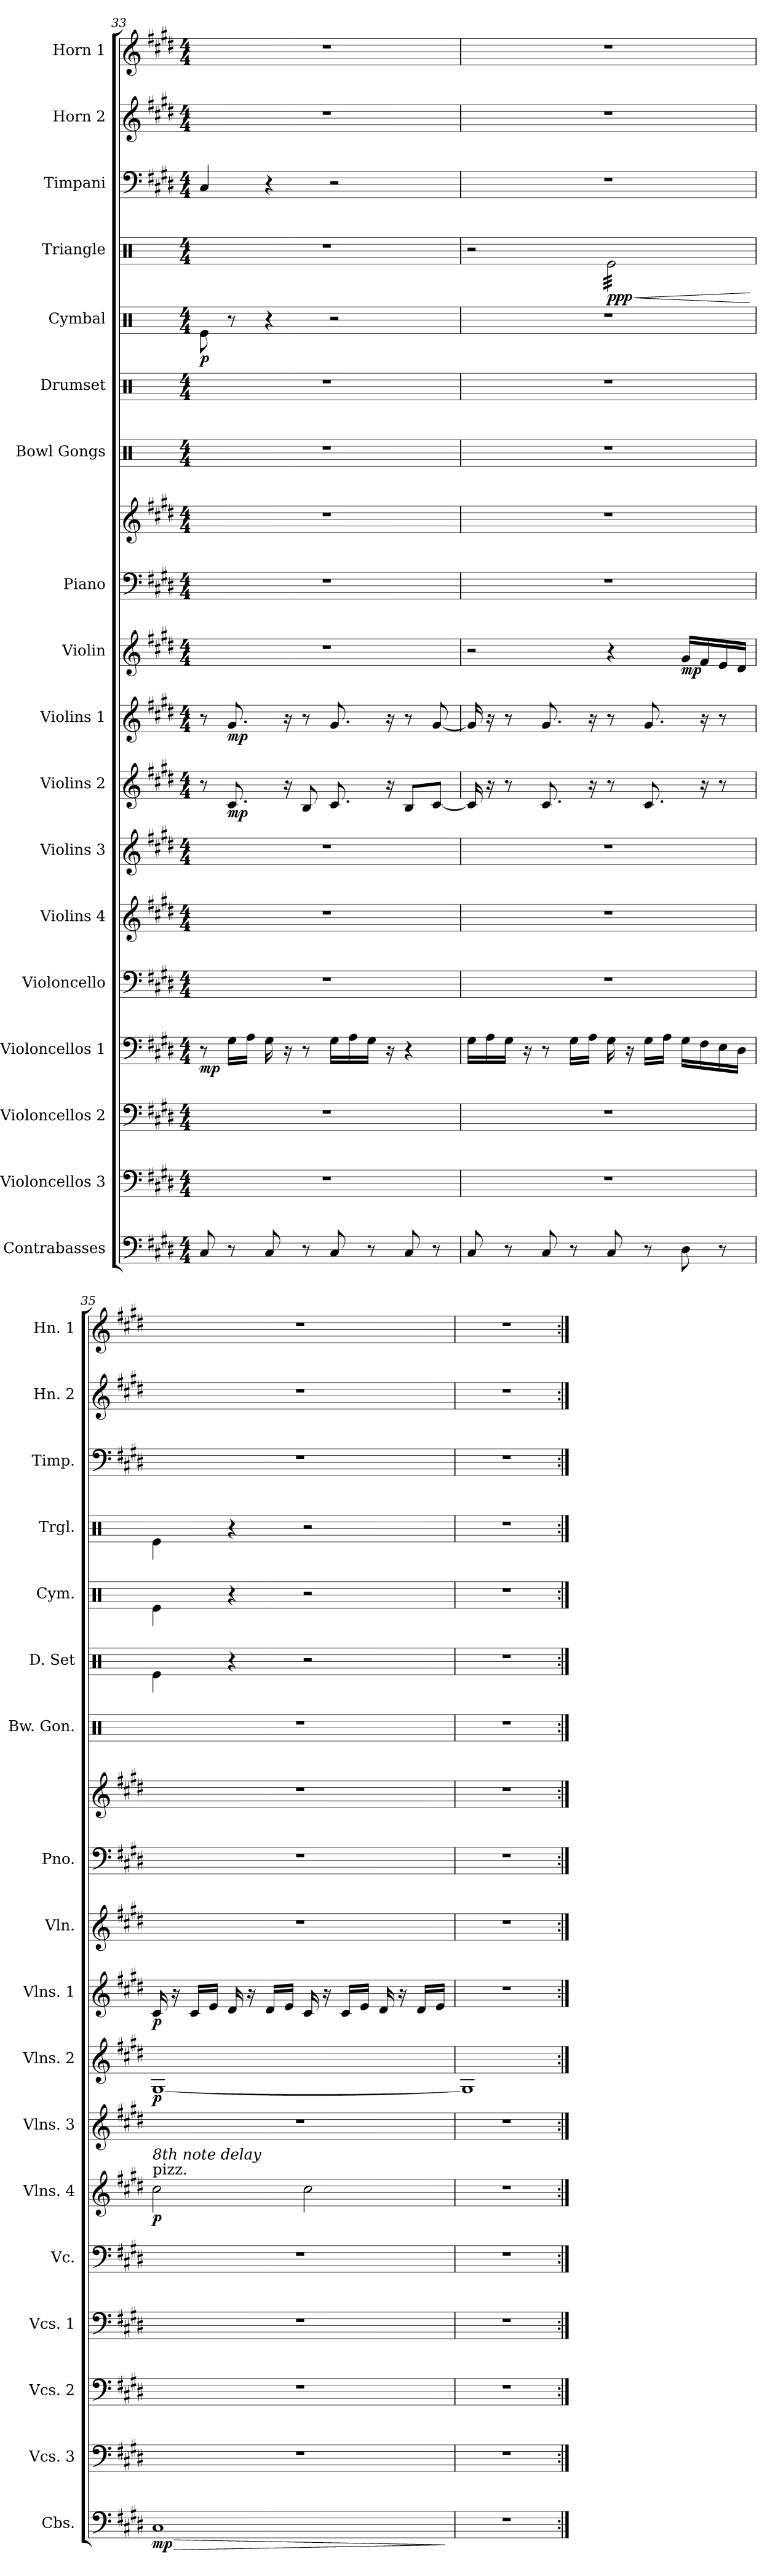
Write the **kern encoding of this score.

**kern	**dynam	**kern	**kern	**kern	**dynam	**kern	**kern	**dynam	**kern	**kern	**dynam	**kern	**dynam	**kern	**dynam	**kern	**kern	**kern	**kern	**kern	**dynam	**kern	**dynam	**kern	**kern	**kern
*part18	*part18	*part17	*part16	*part15	*part15	*part14	*part13	*part13	*part12	*part11	*part11	*part10	*part10	*part9	*part9	*part8	*part8	*part7	*part6	*part5	*part5	*part4	*part4	*part3	*part2	*part1
*staff19	*staff19	*staff18	*staff17	*staff16	*staff16	*staff15	*staff14	*staff14	*staff13	*staff12	*staff12	*staff11	*staff11	*staff10	*staff10	*staff9	*staff8	*staff7	*staff6	*staff5	*staff5	*staff4	*staff4	*staff3	*staff2	*staff1
*I"Contrabasses	*	*I"Violoncellos 3	*I"Violoncellos 2	*I"Violoncellos 1	*	*I"Violoncello	*I"Violins 4	*	*I"Violins 3	*I"Violins 2	*	*I"Violins 1	*	*I"Violin	*	*I"Piano	*	*I"Bowl Gongs	*I"Drumset	*I"Cymbal	*	*I"Triangle	*	*I"Timpani	*I"Horn 2	*I"Horn 1
*I'Cbs.	*	*I'Vcs. 3	*I'Vcs. 2	*I'Vcs. 1	*	*I'Vc.	*I'Vlns. 4	*	*I'Vlns. 3	*I'Vlns. 2	*	*I'Vlns. 1	*	*I'Vln.	*	*I'Pno.	*	*I'Bw. Gon.	*I'D. Set	*I'Cym.	*	*I'Trgl.	*	*I'Timp.	*I'Hn. 2	*I'Hn. 1
!!LO:PB:g=z
*clefF4	*	*clefF4	*clefF4	*clefF4	*	*clefF4	*clefG2	*	*clefG2	*clefG2	*	*clefG2	*	*clefG2	*	*clefF4	*clefG2	*clefX	*clefX	*clefX	*	*clefX	*	*clefF4	*clefG2	*clefG2
*ITrd7c12	*	*	*	*	*	*	*	*	*	*	*	*	*	*	*	*	*	*	*	*	*	*	*	*	*ITrd4c7	*ITrd4c7
*k[f#c#g#d#]	*	*k[f#c#g#d#]	*k[f#c#g#d#]	*k[f#c#g#d#]	*	*k[f#c#g#d#]	*k[f#c#g#d#]	*	*k[f#c#g#d#]	*k[f#c#g#d#]	*	*k[f#c#g#d#]	*	*k[f#c#g#d#]	*	*k[f#c#g#d#]	*k[f#c#g#d#]	*k[]	*k[]	*k[]	*	*k[]	*	*k[f#c#g#d#]	*k[f#c#g#]	*k[f#c#g#]
*M4/4	*	*M4/4	*M4/4	*M4/4	*	*M4/4	*M4/4	*	*M4/4	*M4/4	*	*M4/4	*	*M4/4	*	*M4/4	*M4/4	*M4/4	*M4/4	*M4/4	*	*M4/4	*	*M4/4	*M4/4	*M4/4
=33	=33	=33	=33	=33	=33	=33	=33	=33	=33	=33	=33	=33	=33	=33	=33	=33	=33	=33	=33	=33	=33	=33	=33	=33	=33	=33
!	!	!	!	!	!LO:DY:b	!	!	!	!	!	!	!	!	!	!	!	!	!	!	!	!LO:DY:b	!	!	!	!	!
8CC#/	.	1r	1r	8r	mp	1r	1r	.	1r	8r	.	8r	.	1r	.	1r	1r	1r	1r	8Re\	p	1r	.	4C#/	1r	1r
!	!	!	!	!	!	!	!	!	!	!	!LO:DY:b	!	!LO:DY:b	!	!	!	!	!	!	!	!	!	!	!	!	!
8r	.	.	.	16G#\LL	.	.	.	.	.	8.c#/	mp	8.g#/	mp	.	.	.	.	.	.	8r	.	.	.	.	.	.
.	.	.	.	16A\JJ	.	.	.	.	.	.	.	.	.	.	.	.	.	.	.	.	.	.	.	.	.	.
8CC#/	.	.	.	16G#\	.	.	.	.	.	.	.	.	.	.	.	.	.	.	.	4r	.	.	.	4r	.	.
.	.	.	.	16r	.	.	.	.	.	16r	.	16r	.	.	.	.	.	.	.	.	.	.	.	.	.	.
8r	.	.	.	8r	.	.	.	.	.	8B/	.	8r	.	.	.	.	.	.	.	.	.	.	.	.	.	.
8CC#/	.	.	.	16G#\LL	.	.	.	.	.	8.c#/	.	8.g#/	.	.	.	.	.	.	.	2r	.	.	.	2r	.	.
.	.	.	.	16A\	.	.	.	.	.	.	.	.	.	.	.	.	.	.	.	.	.	.	.	.	.	.
8r	.	.	.	16G#\JJ	.	.	.	.	.	.	.	.	.	.	.	.	.	.	.	.	.	.	.	.	.	.
.	.	.	.	16r	.	.	.	.	.	16r	.	16r	.	.	.	.	.	.	.	.	.	.	.	.	.	.
8CC#/	.	.	.	4r	.	.	.	.	.	8B/L	.	8r	.	.	.	.	.	.	.	.	.	.	.	.	.	.
8r	.	.	.	.	.	.	.	.	.	[8c#/J	.	[8g#/	.	.	.	.	.	.	.	.	.	.	.	.	.	.
=34	=34	=34	=34	=34	=34	=34	=34	=34	=34	=34	=34	=34	=34	=34	=34	=34	=34	=34	=34	=34	=34	=34	=34	=34	=34	=34
8CC#/	.	1r	1r	16G#\LL	.	1r	1r	.	1r	16c#/]	.	16g#/]	.	2r	.	1r	1r	1r	1r	1r	.	2r	.	1r	1r	1r
.	.	.	.	16A\	.	.	.	.	.	16r	.	16r	.	.	.	.	.	.	.	.	.	.	.	.	.	.
8r	.	.	.	16G#\JJ	.	.	.	.	.	8r	.	8r	.	.	.	.	.	.	.	.	.	.	.	.	.	.
.	.	.	.	16r	.	.	.	.	.	.	.	.	.	.	.	.	.	.	.	.	.	.	.	.	.	.
8CC#/	.	.	.	8r	.	.	.	.	.	8.c#/	.	8.g#/	.	.	.	.	.	.	.	.	.	.	.	.	.	.
8r	.	.	.	16G#\LL	.	.	.	.	.	.	.	.	.	.	.	.	.	.	.	.	.	.	.	.	.	.
.	.	.	.	16A\JJ	.	.	.	.	.	16r	.	16r	.	.	.	.	.	.	.	.	.	.	.	.	.	.
!	!	!	!	!	!	!	!	!	!	!	!	!	!	!	!	!	!	!	!	!	!	!	!LO:HP:b	!	!	!
!	!	!	!	!	!	!	!	!	!	!	!	!	!	!	!	!	!	!	!	!	!	!	!LO:DY:n=1:b	!	!	!
*	*	*	*	*	*	*	*	*	*	*	*	*	*	*	*	*	*	*	*	*	*	*tremolo	*	*	*	*
8CC#/	.	.	.	16G#\	.	.	.	.	.	8r	.	8r	.	4r	.	.	.	.	.	.	.	32Re\LLL	< ppp	.	.	.
.	.	.	.	.	.	.	.	.	.	.	.	.	.	.	.	.	.	.	.	.	.	32Re\	.	.	.	.
.	.	.	.	16r	.	.	.	.	.	.	.	.	.	.	.	.	.	.	.	.	.	32Re\	.	.	.	.
.	.	.	.	.	.	.	.	.	.	.	.	.	.	.	.	.	.	.	.	.	.	32Re\	.	.	.	.
8r	.	.	.	16G#\LL	.	.	.	.	.	8.c#/	.	8.g#/	.	.	.	.	.	.	.	.	.	32Re\	.	.	.	.
.	.	.	.	.	.	.	.	.	.	.	.	.	.	.	.	.	.	.	.	.	.	32Re\	.	.	.	.
.	.	.	.	16A\JJ	.	.	.	.	.	.	.	.	.	.	.	.	.	.	.	.	.	32Re\	.	.	.	.
.	.	.	.	.	.	.	.	.	.	.	.	.	.	.	.	.	.	.	.	.	.	32Re\	.	.	.	.
!	!	!	!	!	!	!	!	!	!	!	!	!	!	!	!LO:DY:b	!	!	!	!	!	!	!	!	!	!	!
8DD#\	.	.	.	16G#\LL	.	.	.	.	.	.	.	.	.	16g#/LL	mp	.	.	.	.	.	.	32Re\	.	.	.	.
.	.	.	.	.	.	.	.	.	.	.	.	.	.	.	.	.	.	.	.	.	.	32Re\	.	.	.	.
.	.	.	.	16F#\	.	.	.	.	.	16r	.	16r	.	16f#/	.	.	.	.	.	.	.	32Re\	.	.	.	.
.	.	.	.	.	.	.	.	.	.	.	.	.	.	.	.	.	.	.	.	.	.	32Re\	.	.	.	.
8r	.	.	.	16E\	.	.	.	.	.	8r	.	8r	.	16e/	.	.	.	.	.	.	.	32Re\	.	.	.	.
.	.	.	.	.	.	.	.	.	.	.	.	.	.	.	.	.	.	.	.	.	.	32Re\	.	.	.	.
.	.	.	.	16D#\JJ	.	.	.	.	.	.	.	.	.	16d#/JJ	.	.	.	.	.	.	.	32Re\	.	.	.	.
.	.	.	.	.	.	.	.	.	.	.	.	.	.	.	.	.	.	.	.	.	.	32Re\JJJ	.	.	.	.
*	*	*	*	*	*	*	*	*	*	*	*	*	*	*	*	*	*	*	*	*	*	*Xtremolo	*	*	*	*
.	.	.	.	.	.	.	.	.	.	.	.	.	.	.	.	.	.	.	.	.	.	.	[	.	.	.
!!LO:PB:g=z
=35	=35	=35	=35	=35	=35	=35	=35	=35	=35	=35	=35	=35	=35	=35	=35	=35	=35	=35	=35	=35	=35	=35	=35	=35	=35	=35
!	!	!	!	!	!	!	!LO:TX:a:t=pizz.	!	!	!	!	!	!	!	!	!	!	!	!	!	!	!	!	!	!	!
!	!	!	!	!	!	!	!LO:TX:a:i:t=8th note delay	!	!	!	!	!	!	!	!	!	!	!	!	!	!	!	!	!	!	!
!	!LO:HP:b	!	!	!	!	!	!	!	!	!	!	!	!	!	!	!	!	!	!	!	!	!	!	!	!	!
!	!LO:DY:n=1:b	!	!	!	!	!	!	!LO:DY:b	!	!	!LO:DY:b	!	!LO:DY:b	!	!	!	!	!	!	!	!	!	!	!	!	!
1CC#	> mp	1r	1r	1r	.	1r	2cc#\	p	1r	[1G#	p	16c#/	p	1r	.	1r	1r	1r	4Re\	4Re\	.	4Re\	.	1r	1r	1r
.	.	.	.	.	.	.	.	.	.	.	.	16r	.	.	.	.	.	.	.	.	.	.	.	.	.	.
.	.	.	.	.	.	.	.	.	.	.	.	16c#/LL	.	.	.	.	.	.	.	.	.	.	.	.	.	.
.	.	.	.	.	.	.	.	.	.	.	.	16e/JJ	.	.	.	.	.	.	.	.	.	.	.	.	.	.
.	.	.	.	.	.	.	.	.	.	.	.	16d#/	.	.	.	.	.	.	4r	4r	.	4r	.	.	.	.
.	.	.	.	.	.	.	.	.	.	.	.	16r	.	.	.	.	.	.	.	.	.	.	.	.	.	.
.	.	.	.	.	.	.	.	.	.	.	.	16d#/LL	.	.	.	.	.	.	.	.	.	.	.	.	.	.
.	.	.	.	.	.	.	.	.	.	.	.	16e/JJ	.	.	.	.	.	.	.	.	.	.	.	.	.	.
.	.	.	.	.	.	.	2cc#\	.	.	.	.	16c#/	.	.	.	.	.	.	2r	2r	.	2r	.	.	.	.
.	.	.	.	.	.	.	.	.	.	.	.	16r	.	.	.	.	.	.	.	.	.	.	.	.	.	.
.	.	.	.	.	.	.	.	.	.	.	.	16c#/LL	.	.	.	.	.	.	.	.	.	.	.	.	.	.
.	.	.	.	.	.	.	.	.	.	.	.	16e/JJ	.	.	.	.	.	.	.	.	.	.	.	.	.	.
.	.	.	.	.	.	.	.	.	.	.	.	16d#/	.	.	.	.	.	.	.	.	.	.	.	.	.	.
.	.	.	.	.	.	.	.	.	.	.	.	16r	.	.	.	.	.	.	.	.	.	.	.	.	.	.
.	.	.	.	.	.	.	.	.	.	.	.	16d#/LL	.	.	.	.	.	.	.	.	.	.	.	.	.	.
.	.	.	.	.	.	.	.	.	.	.	.	16e/JJ	.	.	.	.	.	.	.	.	.	.	.	.	.	.
.	]	.	.	.	.	.	.	.	.	.	.	.	.	.	.	.	.	.	.	.	.	.	.	.	.	.
=36	=36	=36	=36	=36	=36	=36	=36	=36	=36	=36	=36	=36	=36	=36	=36	=36	=36	=36	=36	=36	=36	=36	=36	=36	=36	=36
1r	.	1r	1r	1r	.	1r	1r	.	1r	1G#]	.	1r	.	1r	.	1r	1r	1r	1r	1r	.	1r	.	1r	1r	1r
=:|!	=:|!	=:|!	=:|!	=:|!	=:|!	=:|!	=:|!	=:|!	=:|!	=:|!	=:|!	=:|!	=:|!	=:|!	=:|!	=:|!	=:|!	=:|!	=:|!	=:|!	=:|!	=:|!	=:|!	=:|!	=:|!	=:|!
*-	*-	*-	*-	*-	*-	*-	*-	*-	*-	*-	*-	*-	*-	*-	*-	*-	*-	*-	*-	*-	*-	*-	*-	*-	*-	*-
